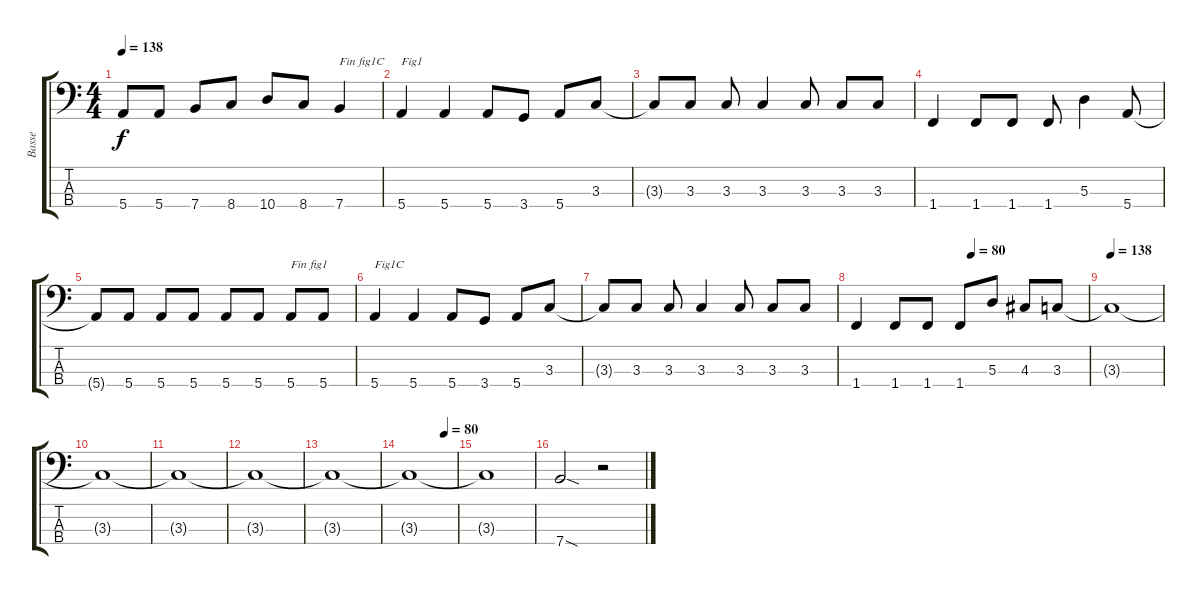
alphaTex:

\track ("Basse" "Basse") {instrument electricbasspick}
\staff {score tabs}
\tuning (G2 D2 A1 E1) {hide}
\ts (4 4)
\tempo 138
\clef f4
\ks c
5.4{t}.8{dy f} 5.4.8 7.4.8 8.4.8 10.4.8 8.4.8 7.4.4{txt "Fin fig1C"} |
5.4.4{txt "Fig1"} 5.4.4 5.4.8 3.4.8 5.4.8 3.3.8 |
3.3{t}.8 3.3.8 3.3.8 3.3.4 3.3.8 3.3.8 3.3.8 |
1.4.4 1.4.8 1.4.8 1.4.8 5.3.4 5.4.8 |
5.4{t}.8 5.4.8 5.4.8 5.4.8 5.4.8 5.4.8 5.4.8{txt "Fin fig1"} 5.4.8 |
5.4.4{txt "Fig1C"} 5.4.4 5.4.8 3.4.8 5.4.8 3.3.8 |
3.3{t}.8 3.3.8 3.3.8 3.3.4 3.3.8 3.3.8 3.3.8 |
\tempo (80 0.5)
1.4.4 1.4.8 1.4.8 1.4.8 5.3.8 4.3.8 3.3.8 |
\tempo 138
3.3{t}.1 |
3.3{t}.1 |
3.3{t}.1 |
3.3{t}.1 |
3.3{t}.1 |
\tempo (80 0.75)
3.3{t}.1 |
3.3{t}.1 |
7.4{sod}.2 r.2
